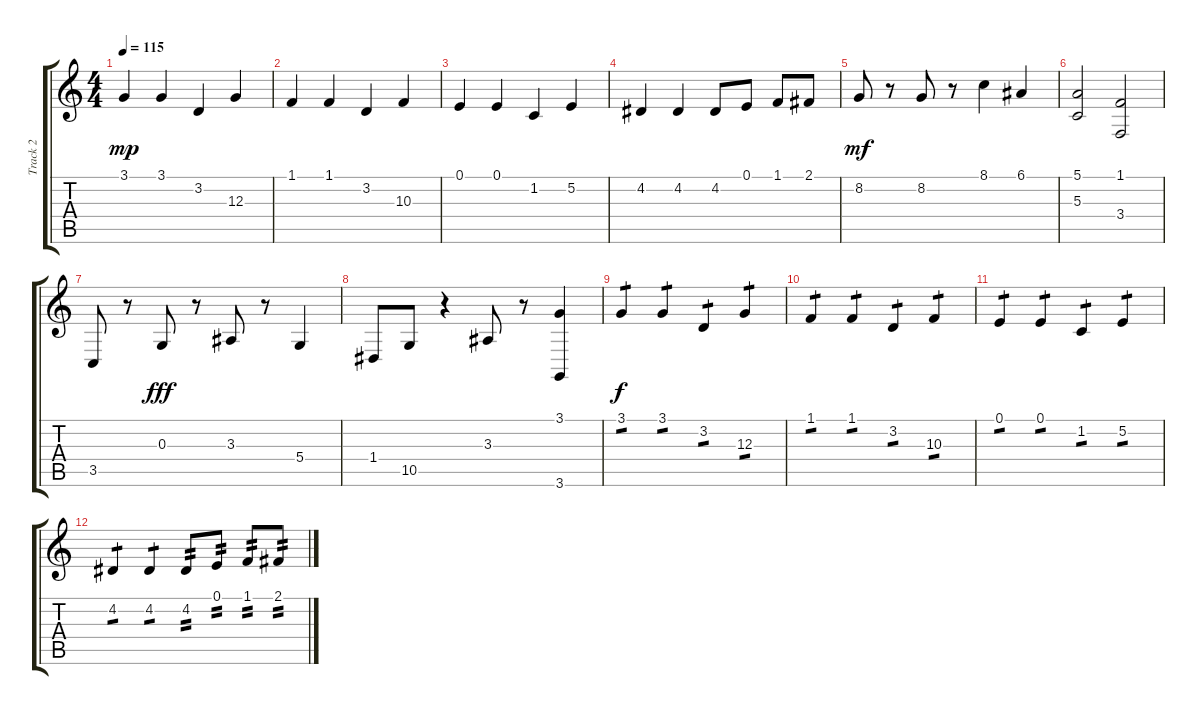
\track ("Track 2" "Track 2") {instrument pizzicatostrings}
\staff {score tabs}
\tuning (E4 B3 G3 D3 A2 E2) {hide}
\ts (4 4)
\tempo 115
\clef g2
\ks c
3.1.4{dy mp} 3.1.4 3.2.4 12.3.4 |
1.1.4 1.1.4 3.2.4 10.3.4 |
0.1.4 0.1.4 1.2.4 5.2.4 |
4.2.4 4.2.4 4.2.8 0.1.8 1.1.8 2.1.8 |
8.2.8{dy mf} r.8 8.2.8 r.8 8.1.4 6.1.4 |
(5.1 5.3).2 (1.1 3.4).2 |
3.5.8 r.8 0.3.8{dy fff} r.8 3.3.8 r.8 5.4.4 |
1.4.8 10.5.8 r.4 3.3.8 r.8 (3.1 3.6).4 |
3.1.4{tp 1 dy f} 3.1.4{tp 1} 3.2.4{tp 1} 12.3.4{tp 1} |
1.1.4{tp 1} 1.1.4{tp 1} 3.2.4{tp 1} 10.3.4{tp 1} |
0.1.4{tp 1} 0.1.4{tp 1} 1.2.4{tp 1} 5.2.4{tp 1} |
4.2.4{tp 1} 4.2.4{tp 1} 4.2.8{tp 2} 0.1.8{tp 2} 1.1.8{tp 2} 2.1.8{tp 2}
